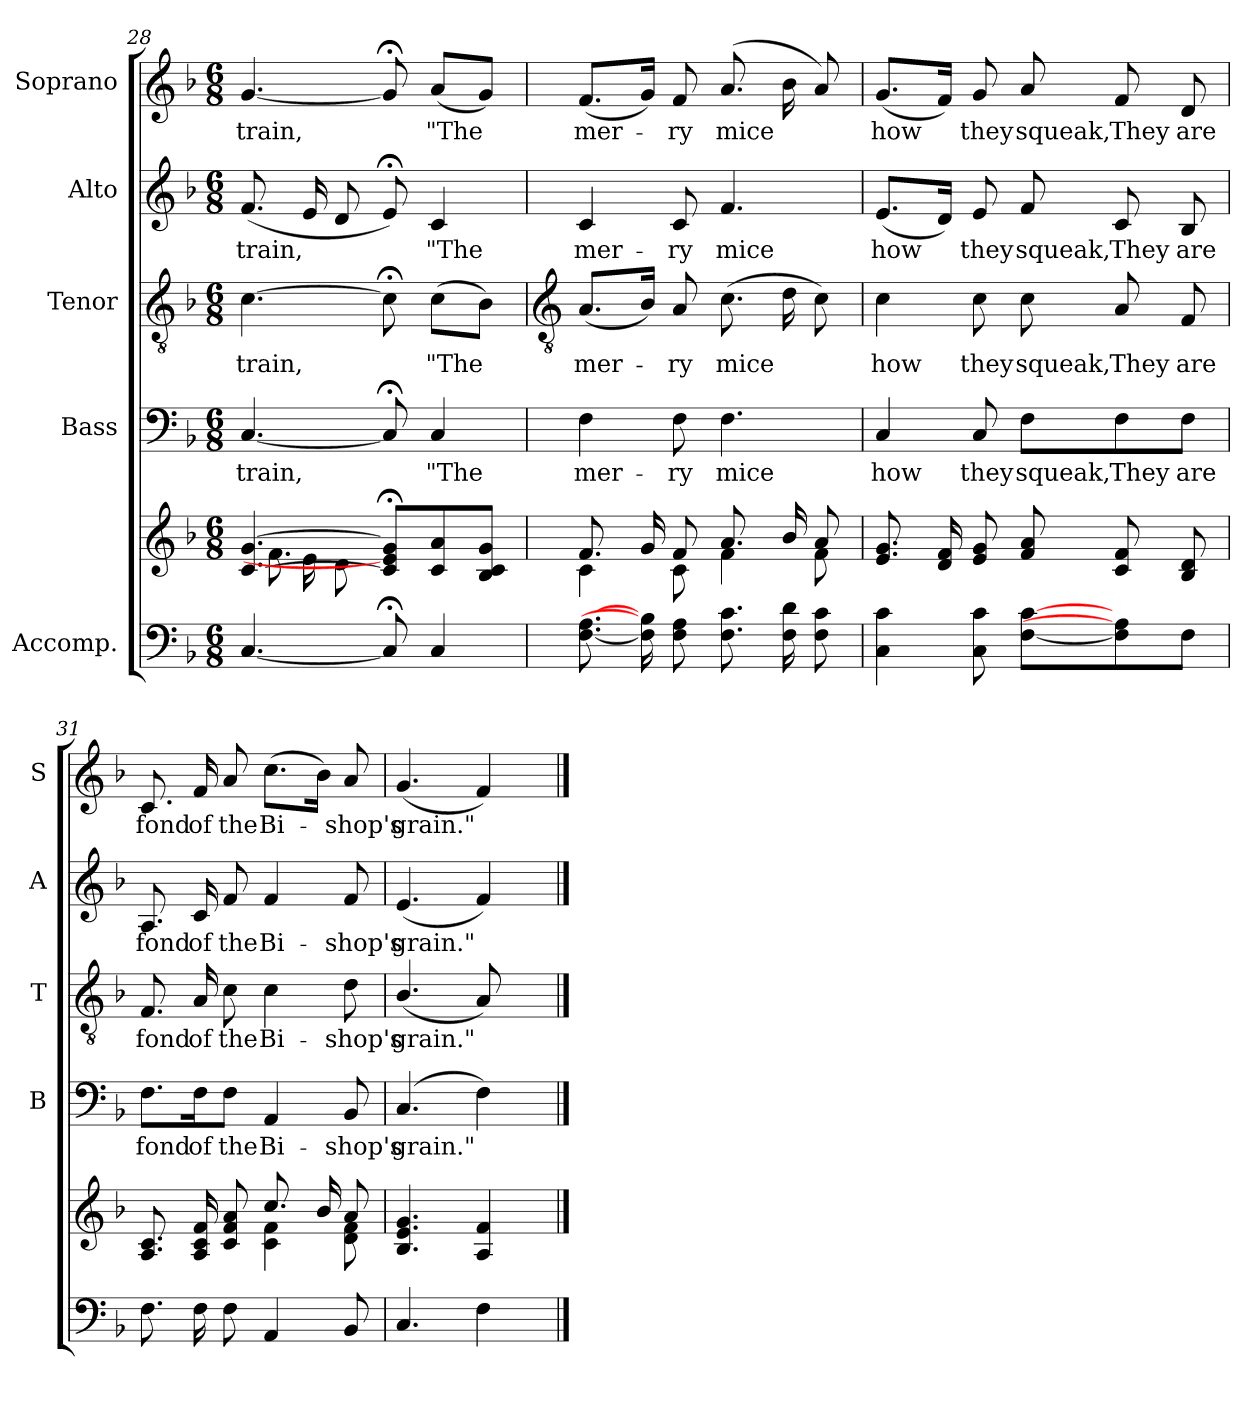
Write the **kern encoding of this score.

**kern	**kern	**kern	**text	**kern	**text	**kern	**text	**kern	**text
*part5	*part5	*part4	*part4	*part3	*part3	*part2	*part2	*part1	*part1
*staff6	*staff5	*staff4	*staff4	*staff3	*staff3	*staff2	*staff2	*staff1	*staff1
*I"Accomp.	*	*I"Bass	*	*I"Tenor	*	*I"Alto	*	*I"Soprano	*
*	*	*I'B	*	*I'T	*	*I'A	*	*I'S	*
*clefF4	*clefG2	*clefF4	*	*clefGv2	*	*clefG2	*	*clefG2	*
*k[b-]	*k[b-]	*k[b-]	*	*k[b-]	*	*k[b-]	*	*k[b-]	*
*F:	*F:	*F:	*	*F:	*	*F:	*	*F:	*
*M6/8	*M6/8	*M6/8	*	*M6/8	*	*M6/8	*	*M6/8	*
=28	=28	=28	=28	=28	=28	=28	=28	=28	=28
*	*^	*	*	*	*	*	*	*	*
!	!	!	!	!LO:LY:b	!	!LO:LY:b	!	!LO:LY:b	!	!LO:LY:b
[4.C	[4.c [4.g	8.f\L	[4.C	train,	[4.c	train,	(<8.fL	train,	[4.g	train,
.	.	16e\L	.	.	.	.	16eL	.	.	.
.	.	8d\J	.	.	.	.	8dJ	.	.	.
8C;<]	8c];< 8e];< 8g];<L	4.ryy	8C;<]	.	8c;<]	.	8e;<)	.	8g;<]	.
!	!	!	!	!LO:LY:b	!	!LO:LY:b	!	!LO:LY:b	!	!LO:LY:b
4C	8c 8a	.	4C	"The	(>8cL	"The	4c	"The	(<8aL	"The
.	8B- 8c 8gJ	.	.	.	8B-J)	.	.	.	8gJ)	.
!!LO:LB:g=z
=29	=29	=29	=29	=29	=29	=29	=29	=29	=29	=29
*	*	*	*	*	*clefGv2	*	*	*	*	*
!	!	!	!	!LO:LY:b	!	!LO:LY:b	!	!LO:LY:b	!	!LO:LY:b
[8.F [8.AL	8.fL	4c\	4F	mer-	(<8.AL	mer-	4c	mer-	(<8.fL	mer-
16F] 16B-]L	16gL	.	.	.	16B-/J)	.	.	.	16gJ)	.
!	!	!	!	!LO:LY:b	!	!LO:LY:b	!	!LO:LY:b	!	!LO:LY:b
8F 8AJ	8fJ	8c\	8F	-ry	8A	ry	8c	-ry	8f	ry
!	!	!	!	!LO:LY:b	!	!LO:LY:b	!	!LO:LY:b	!	!LO:LY:b
8.F 8.cL	8.aL	4f\	4.F	mice	(>8.cL	mice	4.f	mice	(<8.aL	mice
16F 16dL	16b-L	.	.	.	16dL	.	.	.	16b-L	.
8F 8cJ	8aJ	8f\	.	.	8cJ)	.	.	.	8aJ)	.
=30	=30	=30	=30	=30	=30	=30	=30	=30	=30	=30
!	!	!LO:N:vis=1	!	!LO:LY:b	!	!LO:LY:b	!	!LO:LY:b	!	!LO:LY:b
4C 4c	8.e 8.gL	2.ryy	4C	how	4c	how	(<8.eL	how	(<8.gL	how
.	16d 16fL	.	.	.	.	.	16dJ)	.	16fJ)	.
!	!	!	!	!LO:LY:b	!	!LO:LY:b	!	!LO:LY:b	!	!LO:LY:b
8C 8c	8e 8gJ	.	8C	they	8c	they	8e	they	8g	they
!	!	!	!	!LO:LY:b	!	!LO:LY:b	!	!LO:LY:b	!	!LO:LY:b
[8F [8cL	8f 8aL	.	8F\L	squeak,	8c	squeak,	8f	squeak,	8a	squeak,
!	!	!	!	!LO:LY:b	!	!LO:LY:b	!	!LO:LY:b	!	!LO:LY:b
8F] 8A]	8c 8f	.	8F\	They	8A	They	8c	They	8f	They
!	!	!	!	!LO:LY:b	!	!LO:LY:b	!	!LO:LY:b	!	!LO:LY:b
8FJ	8B- 8dJ	.	8F\J	are	8F	are	8B-	are	8d	are
=31	=31	=31	=31	=31	=31	=31	=31	=31	=31	=31
!	!	!	!	!LO:LY:b	!	!LO:LY:b	!	!LO:LY:b	!	!LO:LY:b
8.FL	8.A 8.cL	4.ryy	8.F\L	fond	8.F	fond	8.A	fond	8.c	fond
!	!	!	!	!LO:LY:b	!	!LO:LY:b	!	!LO:LY:b	!	!LO:LY:b
16FL	16A 16c 16fL	.	16F\K	of	16A	of	16c	of	16f	of
!	!	!	!	!LO:LY:b	!	!LO:LY:b	!	!LO:LY:b	!	!LO:LY:b
8FJ	8c 8f 8aJ	.	8F\J	the	8c	the	8f	the	8a	the
!	!	!	!	!LO:LY:b	!	!LO:LY:b	!	!LO:LY:b	!	!LO:LY:b
4AA	8.cc/L	4c\ 4f\	4AA	Bi-	4c	Bi-	4f	Bi-	(>8.ccL	Bi-
.	16b-/L	.	.	.	.	.	.	.	16b-J)	.
!	!	!	!	!LO:LY:b	!	!LO:LY:b	!	!LO:LY:b	!	!LO:LY:b
8BB-	8a/J	8d\ 8f\	8BB-	-shop's	8d	-shop's	8f	-shop's	8a	shop's
=32	=32	=32	=32	=32	=32	=32	=32	=32	=32	=32
!	!	!	!	!LO:LY:b	!	!LO:LY:b	!	!LO:LY:b	!	!LO:LY:b
4.C	4.B- 4.e 4.g	4.ryy	(<4.C	grain."	(<4.B-/	grain."	(<4.e	grain."	(<4.g	grain."
4F	4A 4f	4ryy	4F)	.	8A)	.	4f)	.	4f)	.
.	.	.	.	.	8ryy	.	.	.	.	.
*	*v	*v	*	*	*	*	*	*	*	*
==	==	==	==	==	==	==	==	==	==
*-	*-	*-	*-	*-	*-	*-	*-	*-	*-
